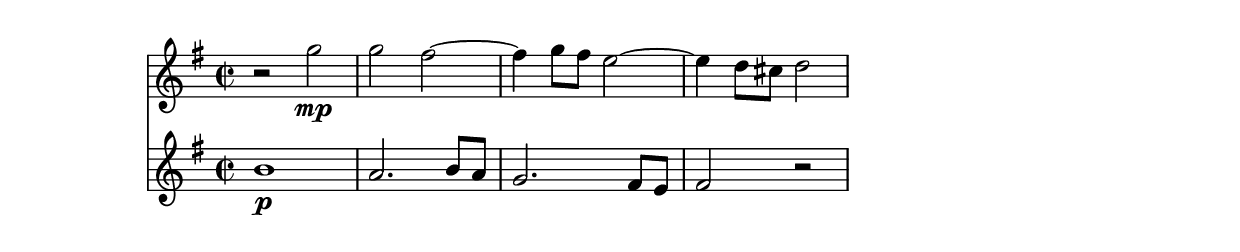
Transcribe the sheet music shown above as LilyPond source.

%% DO NOT EDIT this file manually; it was automatically
%% generated from the LilyPond Snippet Repository
%% (http://lsr.di.unimi.it).
%%
%% Make any changes in the LSR itself, or in
%% `Documentation/snippets/new/`, then run
%% `scripts/auxiliar/makelsr.pl`.
%%
%% This file is in the public domain.

\version "2.24.0"

\header {
  lsrtags = "midi, scheme-language"

  texidoc = "
The default MIDI instrument equalizer can be replaced by setting the
@code{instrumentEqualizer} property in the @code{Score} context to a
user-defined Scheme procedure that uses a MIDI instrument name as its
argument along with a pair of fractions indicating the minimum and
maximum volumes respectively to be applied to that specific instrument.

The following example sets the minimum and maximum volumes for flute
and clarinet respectively.\"
"

  doctitle = "Replacing default MIDI instrument equalization"
} % begin verbatim


#(define my-instrument-equalizer-alist '())

#(set! my-instrument-equalizer-alist
  (append
    '(
      ("flute" . (0.7 . 0.9))
      ("clarinet" . (0.3 . 0.6)))
    my-instrument-equalizer-alist))

#(define (my-instrument-equalizer s)
  (let ((entry (assoc s my-instrument-equalizer-alist)))
    (if entry
      (cdr entry))))

\score {
  <<
    \new Staff {
      \key g \major
      \time 2/2
      \set Score.instrumentEqualizer = #my-instrument-equalizer
      \set Staff.midiInstrument = "flute"
      \new Voice \relative {
        r2 g''\mp g fis~
        4 g8 fis e2~
        4 d8 cis d2
      }
    }
    \new Staff {
      \key g \major
      \set Staff.midiInstrument = "clarinet"
      \new Voice \relative {
        b'1\p a2. b8 a
        g2. fis8 e
        fis2 r
      }
    }
  >>
  \layout { }
  \midi {  }
}
